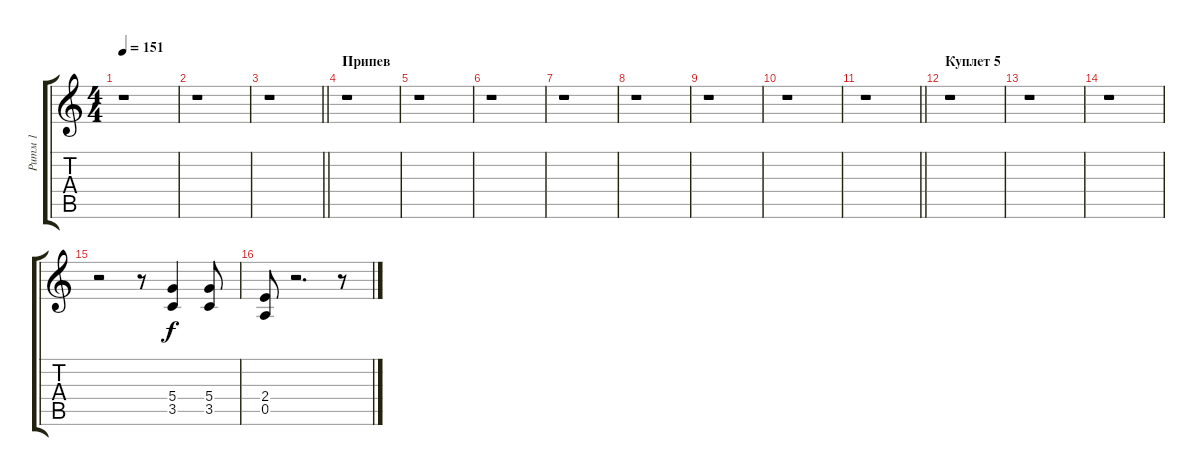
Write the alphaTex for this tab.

\track ("Ритм 1" "Ритм 1") {instrument distortionguitar}
\staff {score tabs}
\tuning (E4 B3 G3 D3 A2 E2) {hide}
\ts (4 4)
\tempo 151
\clef g2
\ks c
r.1{dy f} |
r.1 |
\barLineRight lightlight
r.1 |
\section ("" "Припев")
r.1 |
r.1 |
r.1 |
r.1 |
r.1 |
r.1 |
r.1 |
\barLineRight lightlight
r.1 |
\section ("" "Куплет 5")
r.1 |
r.1 |
r.1 |
r.2 r.8 (5.4 3.5).4 (5.4 3.5).8 |
(2.4 0.5).8 r.2{d} r.8
